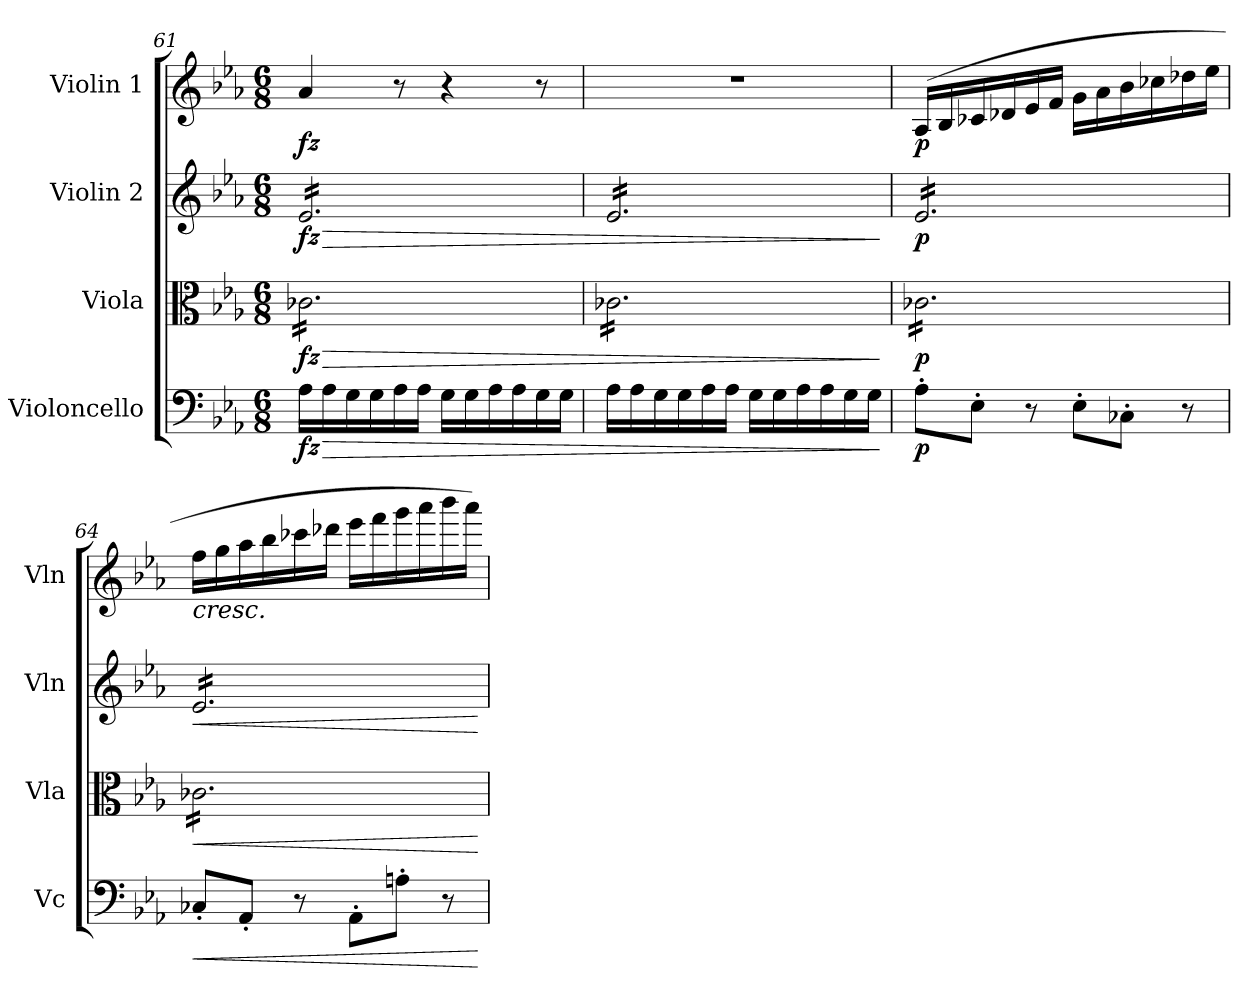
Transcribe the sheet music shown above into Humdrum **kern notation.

**kern	**dynam	**kern	**dynam	**kern	**dynam	**kern	**dynam
*part4	*part4	*part3	*part3	*part2	*part2	*part1	*part1
*staff4	*staff4	*staff3	*staff3	*staff2	*staff2	*staff1	*staff1
*I"Violoncello	*	*I"Viola	*	*I"Violin 2	*	*I"Violin 1	*
*I'Vc	*	*I'Vla	*	*I'Vln	*	*I'Vln	*
*clefF4	*	*clefC3	*	*clefG2	*	*clefG2	*
*k[b-e-a-]	*	*k[b-e-a-]	*	*k[b-e-a-]	*	*k[b-e-a-]	*
*M6/8	*	*M6/8	*	*M6/8	*	*M6/8	*
=61	=61	=61	=61	=61	=61	=61	=61
!	!LO:HP:b	!	!LO:HP:b	!	!LO:HP:b	!	!
!	!LO:DY:n=1:b	!	!LO:DY:n=1:b	!	!LO:DY:n=1:b	!	!LO:DY:b
*	*	*tremolo	*	*	*	*	*
*	*	*	*	*tremolo	*	*	*
16A-\LL	> fz	16c-X\LL	> fz	16e-/LL	> fz	4a-/	fz
16A-\	.	16c-X\	.	16e-/	.	.	.
16G\	.	16c-X\	.	16e-/	.	.	.
16G\	.	16c-X\	.	16e-/	.	.	.
16A-\	.	16c-X\	.	16e-/	.	8r	.
16A-\JJ	.	16c-X\	.	16e-/	.	.	.
16G\LL	.	16c-X\	.	16e-/	.	4r	.
16G\	.	16c-X\	.	16e-/	.	.	.
16A-\	.	16c-X\	.	16e-/	.	.	.
16A-\	.	16c-X\	.	16e-/	.	.	.
16G\	.	16c-X\	.	16e-/	.	8r	.
16G\JJ	.	16c-X\JJ	.	16e-/JJ	.	.	.
=62	=62	=62	=62	=62	=62	=62	=62
16A-\LL	.	16c-X\LL	.	16e-/LL	.	2.r	.
16A-\	.	16c-X\	.	16e-/	.	.	.
16G\	.	16c-X\	.	16e-/	.	.	.
16G\	.	16c-X\	.	16e-/	.	.	.
16A-\	.	16c-X\	.	16e-/	.	.	.
16A-\JJ	.	16c-X\	.	16e-/	.	.	.
16G\LL	.	16c-X\	.	16e-/	.	.	.
16G\	.	16c-X\	.	16e-/	.	.	.
16A-\	.	16c-X\	.	16e-/	.	.	.
16A-\	.	16c-X\	.	16e-/	.	.	.
16G\	.	16c-X\	.	16e-/	.	.	.
16G\JJ	.	16c-X\JJ	.	16e-/JJ	.	.	.
.	]	.	]	.	]	.	.
!!LO:LB:g=z
=63	=63	=63	=63	=63	=63	=63	=63
!	!LO:DY:b	!	!LO:DY:b	!	!LO:DY:b	!	!LO:DY:b
8A-'\L	p	16c-X\LL	p	16e-/LL	p	(>16A-/LL	p
.	.	16c-X\	.	16e-/	.	16B-/	.
8E-'\J	.	16c-X\	.	16e-/	.	16c-X/	.
.	.	16c-X\	.	16e-/	.	16d-X/	.
8r	.	16c-X\	.	16e-/	.	16e-/	.
.	.	16c-X\	.	16e-/	.	16f/JJ	.
8E-'\L	.	16c-X\	.	16e-/	.	16g\LL	.
.	.	16c-X\	.	16e-/	.	16a-\	.
8C-X'\J	.	16c-X\	.	16e-/	.	16b-\	.
.	.	16c-X\	.	16e-/	.	16cc-X\	.
8r	.	16c-X\	.	16e-/	.	16dd-X\	.
.	.	16c-X\JJ	.	16e-/JJ	.	16ee-\JJ	.
=64	=64	=64	=64	=64	=64	=64	=64
!	!	!	!	!	!	!LO:TX:b:i:t=cresc.	!
!	!LO:HP:b	!	!LO:HP:b	!	!LO:HP:b	!	!
8C-X'/L	<	16c-X\LL	<	16e-/LL	<	16ff\LL	.
.	.	16c-X\	.	16e-/	.	16gg\	.
8AA-'/J	.	16c-X\	.	16e-/	.	16aa-\	.
.	.	16c-X\	.	16e-/	.	16bb-\	.
8r	.	16c-X\	.	16e-/	.	16ccc-X\	.
.	.	16c-X\	.	16e-/	.	16ddd-X\JJ	.
8AA-'\L	.	16c-X\	.	16e-/	.	16eee-\LL	.
.	.	16c-X\	.	16e-/	.	16fff\	.
8An'\J	.	16c-X\	.	16e-/	.	16ggg\	.
.	.	16c-X\	.	16e-/	.	16aaa-\	.
8r	.	16c-X\	.	16e-/	.	16bbb-\	.
.	.	16c-X\JJ	.	16e-/JJ	.	16aaa-\JJ)	.
*	*	*	*	*Xtremolo	*	*	*
*	*	*Xtremolo	*	*	*	*	*
.	[	.	[	.	[	.	.
=	=	=	=	=	=	=	=
*-	*-	*-	*-	*-	*-	*-	*-
